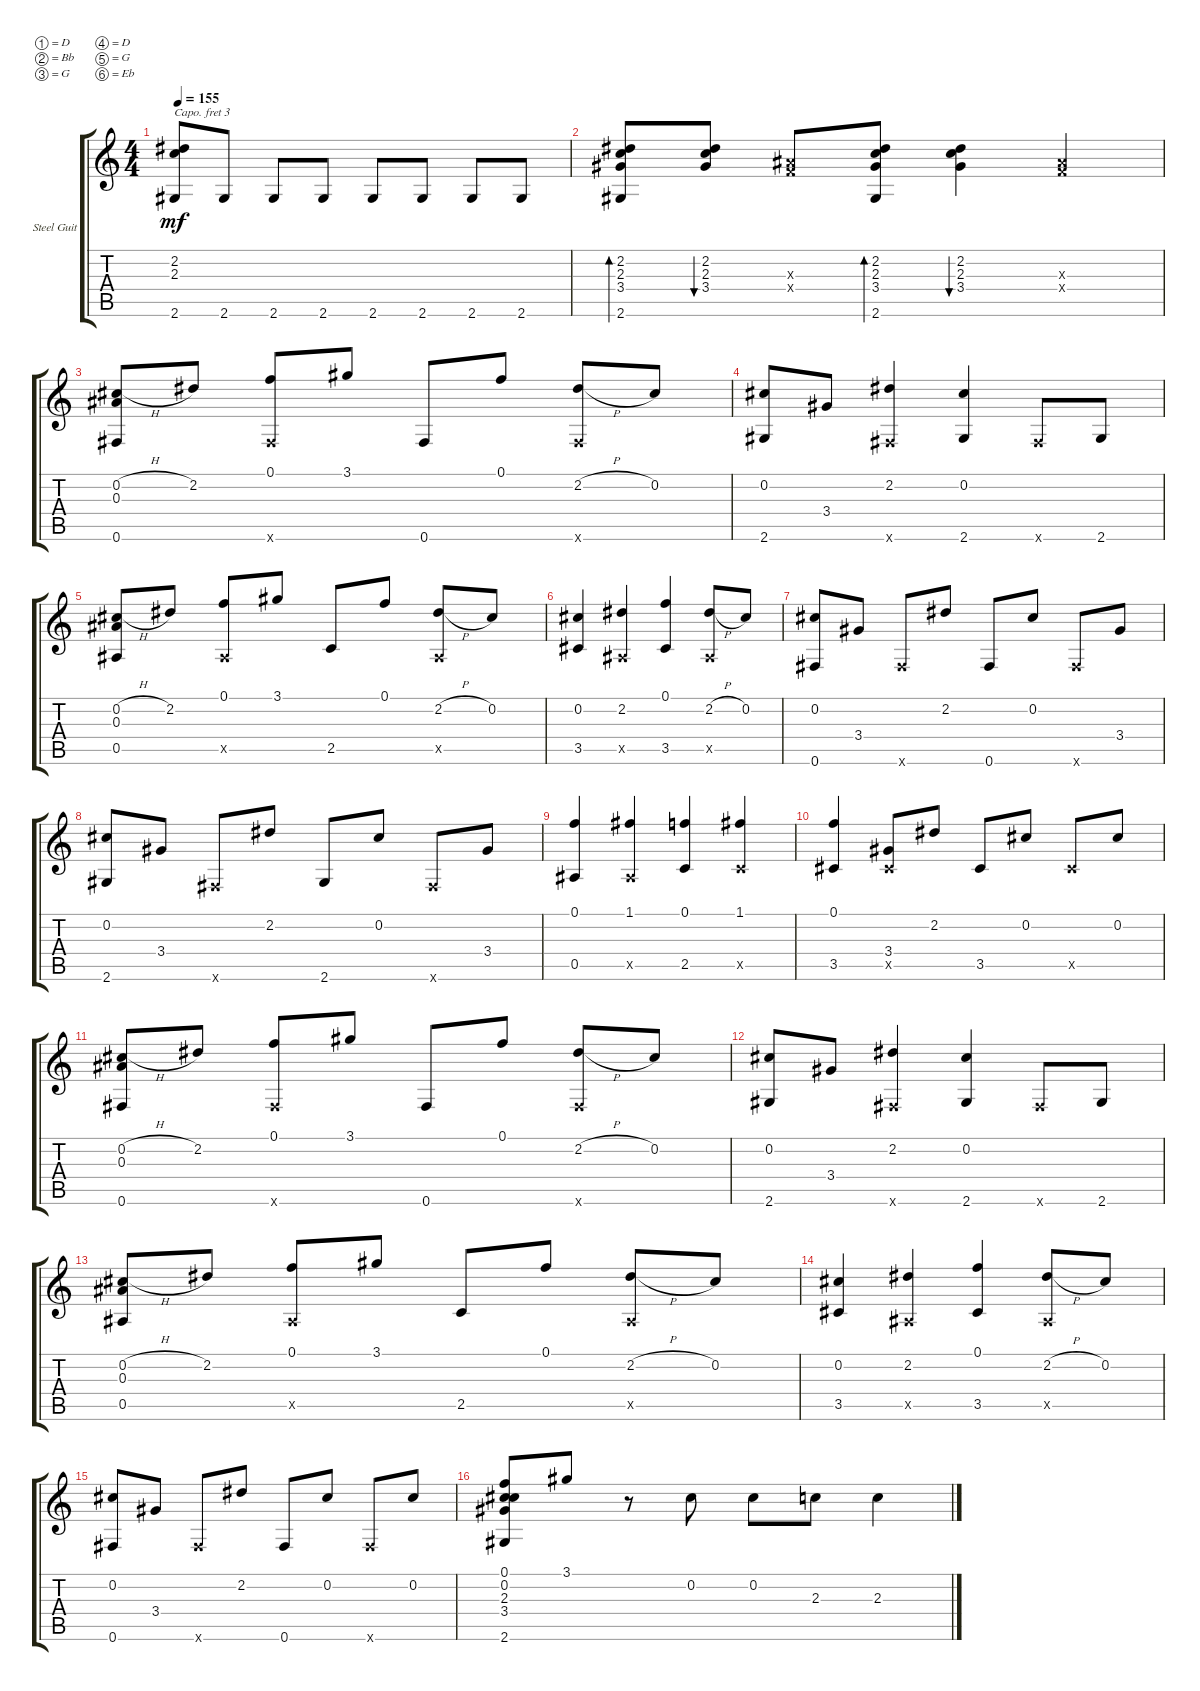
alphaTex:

\defaultSystemsLayout 4
\bracketExtendMode groupsimilarinstruments
\firstSystemTrackNameOrientation horizontal
\otherSystemsTrackNameOrientation horizontal
\track ("Steel Guitar" "Steel Guit") {instrument acousticguitarsteel}
\staff {score tabs}
\capo 3
\tuning (D4 Bb3 G3 D3 G2 Eb2)
\ts (4 4)
\tempo 155
\clef g2
\ks c
(2.6 2.2 2.3).8{dy mf} 2.6.8 2.6.8 2.6.8 2.6.8 2.6.8 2.6.8 2.6.8 |
(2.6 3.4 2.3 2.2).8{bd 65} (2.2 2.3 3.4).8{bu 71} (0.4{x} 0.3{x}).8 (2.6 3.4 2.3 2.2).8{bd 68} (2.2 2.3 3.4).4{bu 67} (0.4{x} 0.3{x}).4 |
(0.6 0.3 0.2{h}).8 2.2.8 (0.1 0.6{x}).8 3.1.8 0.6.8 0.1.8 (2.2{h} 0.6{x}).8 0.2.8 |
(0.2 2.6).8 3.4.8 (2.2 0.6{x}).4 (2.6 0.2).4 0.6{x}.8 2.6.8 |
(0.3 0.2{h} 0.5).8 2.2.8 (0.1 0.5{x}).8 3.1.8 2.5.8 0.1.8 (2.2{h} 0.5{x}).8 0.2.8 |
(3.5 0.2).4 (2.2 0.5{x}).4 (0.1 3.5).4 (2.2{h} 0.5{x}).8 0.2.8 |
(0.6 0.2).8 3.4.8 0.6{x}.8 2.2.8 0.6.8 0.2.8 0.6{x}.8 3.4.8 |
(2.6 0.2).8 3.4.8 0.6{x}.8 2.2.8 2.6.8 0.2.8 0.6{x}.8 3.4.8 |
(0.5 0.1).4 (1.1 0.5{x}).4 (2.5 0.1).4 (1.1 2.5{x}).4 |
(3.5 0.1).4 (3.4 3.5{x}).8 2.2.8 3.5.8 0.2.8 3.5{x}.8 0.2.8 |
(0.6 0.3 0.2{h}).8 2.2.8 (0.1 0.6{x}).8 3.1.8 0.6.8 0.1.8 (2.2{h} 0.6{x}).8 0.2.8 |
(0.2 2.6).8 3.4.8 (2.2 0.6{x}).4 (2.6 0.2).4 0.6{x}.8 2.6.8 |
(0.3 0.2{h} 0.5).8 2.2.8 (0.1 0.5{x}).8 3.1.8 2.5.8 0.1.8 (2.2{h} 0.5{x}).8 0.2.8 |
(3.5 0.2).4 (2.2 0.5{x}).4 (0.1 3.5).4 (2.2{h} 0.5{x}).8 0.2.8 |
(0.6 0.2).8 3.4.8 0.6{x}.8 2.2.8 0.6.8 0.2.8 0.6{x}.8 0.2.8 |
(2.6 3.4 2.3 0.2 0.1).8 3.1.8 r.8 0.2.8 0.2.8 2.3.8 2.3.4
